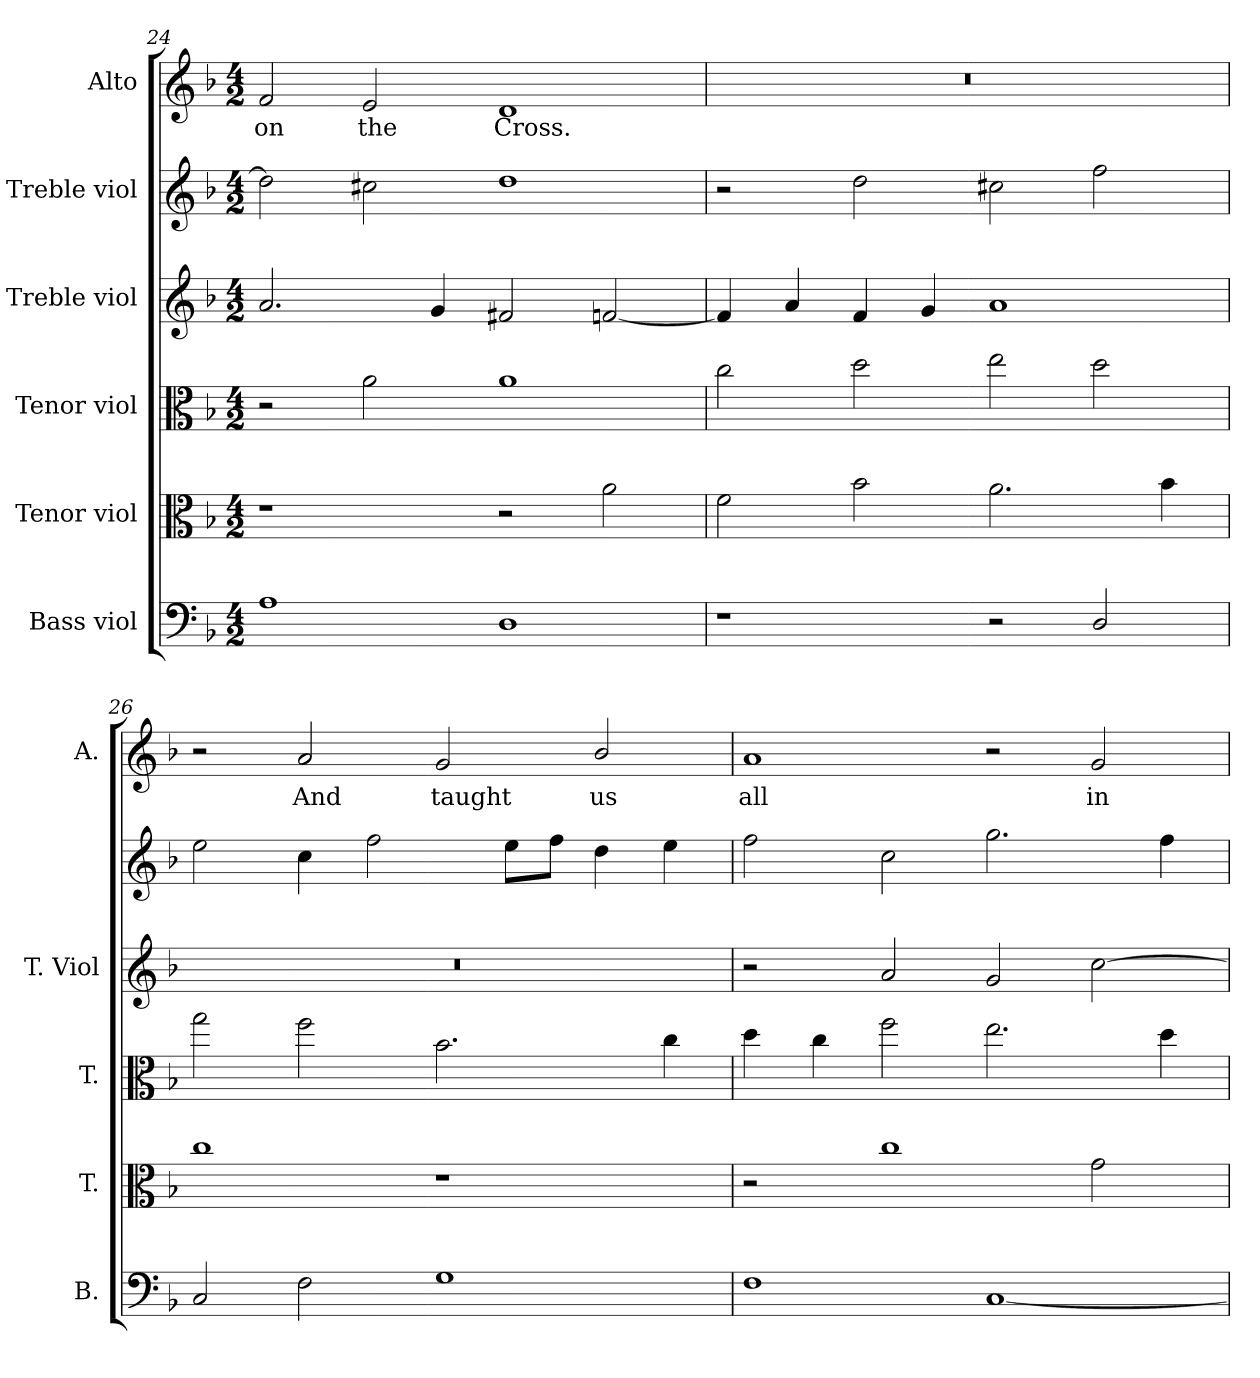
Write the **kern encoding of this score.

**kern	**kern	**kern	**kern	**kern	**kern	**text
*part6	*part5	*part4	*part3	*part2	*part1	*part1
*staff6	*staff5	*staff4	*staff3	*staff2	*staff1	*staff1
*I"Bass viol	*I"Tenor viol	*I"Tenor viol	*I"Treble viol	*I"Treble viol	*I"Alto	*
*I'B.	*I'T.	*I'T.	*I'T. Viol	*	*I'A.	*
*clefF4	*clefC3	*clefC3	*clefG2	*clefG2	*clefG2	*
*	*ITrd7c12	*ITrd7c12	*	*	*	*
*k[b-]	*k[b-]	*k[b-]	*k[b-]	*k[b-]	*k[b-]	*
*F:	*F:	*F:	*F:	*F:	*F:	*
*M4/2	*M4/2	*M4/2	*M4/2	*M4/2	*M4/2	*
=24	=24	=24	=24	=24	=24	=24
!	!	!	!	!	!	!LO:LY:b:color=#000000
1Ai	1r	2r	2.ai/	2ddi\]	2fi/	-on
!	!	!	!	!	!	!LO:LY:b:color=#000000
.	.	2Ai\	.	2cc#Xi\	2ei/	the
.	.	.	4gi/	.	.	.
!	!	!	!	!	!	!LO:LY:b:color=#000000
1Di	2r	1Ai	2f#Xi/	1ddi	1di	Cross.
.	2Ai\	.	[2fni/	.	.	.
=25	=25	=25	=25	=25	=25	=25
!	!	!	!	!	!LO:N:vis=1	!
1r	2Fi\	2ci\	4fi/]	2r	0r	.
.	.	.	4ai/	.	.	.
.	2B-i\	2di\	4fi/	2ddi\	.	.
.	.	.	4gi/	.	.	.
2r	2.Ai\	2ei\	1ai	2cc#Xi\	.	.
2Di/	.	2di\	.	2ffi\	.	.
.	4B-i\	.	.	.	.	.
!!LO:LB:g=z
=26	=26	=26	=26	=26	=26	=26
!	!	!	!LO:N:vis=1	!	!	!
2Ci/	1ci	2gi\	0r	2eei\	2r	.
!	!	!	!	!	!	!LO:LY:b:color=#000000
2Fi\	.	2fi\	.	4cci\	2ai/	And
.	.	.	.	2ffi\	.	.
!	!	!	!	!	!	!LO:LY:b:color=#000000
1Gi	1r	2.B-i\	.	.	2gi/	taught
.	.	.	.	8eei\L	.	.
.	.	.	.	8ffi\J	.	.
!	!	!	!	!	!	!LO:LY:b:color=#000000
.	.	.	.	4ddi\	2b-i/	us
.	.	4ci\	.	4eei\	.	.
=27	=27	=27	=27	=27	=27	=27
!	!	!	!	!	!	!LO:LY:b:color=#000000
1Fi	2r	4di\	2r	2ffi\	1ai	all
.	.	4ci\	.	.	.	.
.	1ci	2fi\	2ai/	2cci\	.	.
[1Ci	.	2.ei\	2gi/	2.ggi\	2r	.
!	!	!	!	!	!	!LO:LY:b:color=#000000
.	2Gi\	.	[2cci\	.	2gi/	in
.	.	4di\	.	4ffi\	.	.
=	=	=	=	=	=	=
*-	*-	*-	*-	*-	*-	*-
